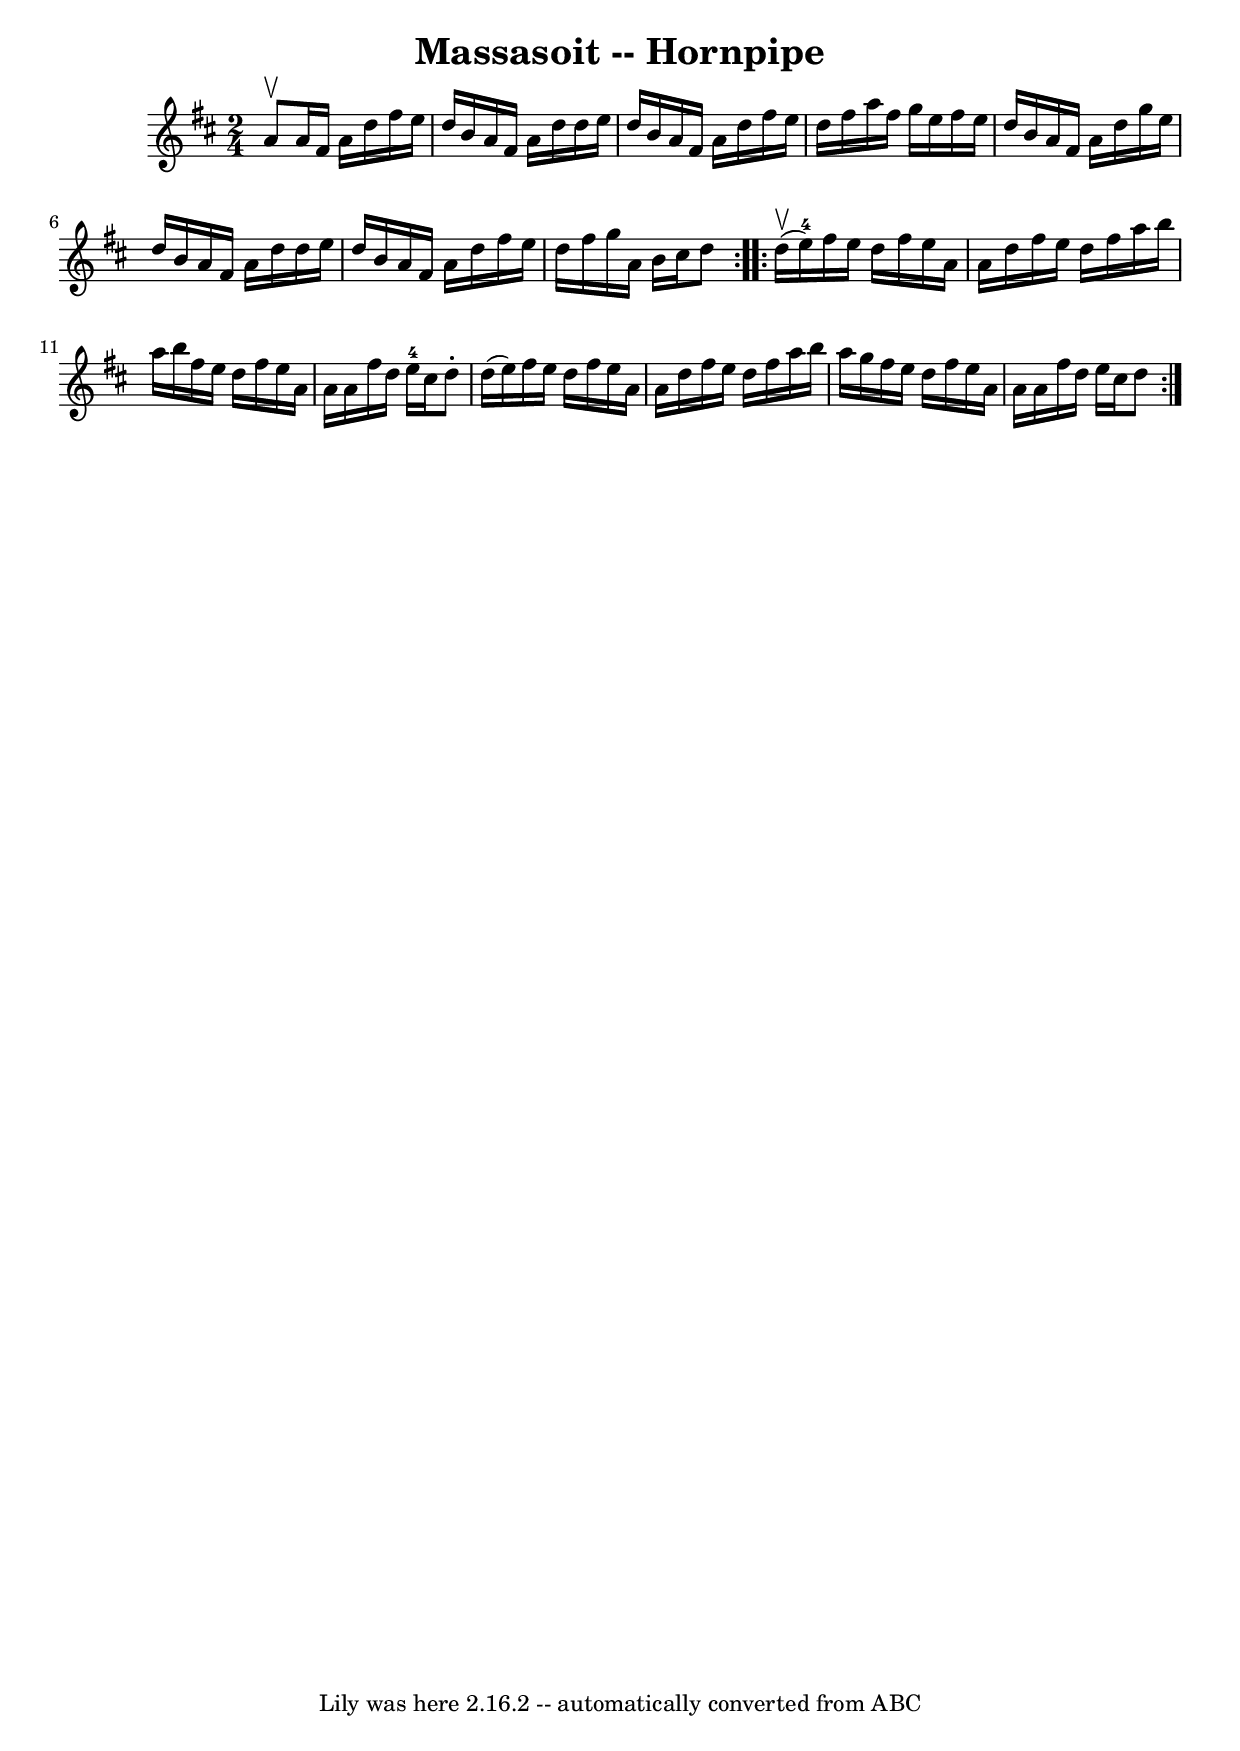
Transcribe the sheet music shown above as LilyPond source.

\version "2.16.2"
\include "Mammoth.ily"
\header {
	%% book = "Cole's 1000 Fiddle Tunes"
	crossRefNumber = "1"
	footnotes = ""
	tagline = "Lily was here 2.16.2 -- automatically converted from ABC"
	title = "Massasoit -- Hornpipe"
}
voicedefault =  {


\repeat volta 2 {
\time 2/4 
\key d \major a'8^\upbow |
 a'16 fis'16 a'16    
d''16 fis''16 e''16 d''16 b'16  |
 a'16 fis'16 a'16   
 d''16 d''16 e''16 d''16 b'16  |
 a'16 fis'16 a'16    
d''16 fis''16 e''16 d''16 fis''16  |
 a''16 fis''16    
g''16 e''16 fis''16 e''16 d''16 b'16  |
 a'16    
fis'16 a'16 d''16 g''16 e''16 d''16 b'16  |
 a'16    
fis'16 a'16 d''16 d''16 e''16 d''16 b'16  |
 a'16    
fis'16 a'16 d''16 fis''16 e''16 d''16 fis''16  |
   
g''16 a'16 b'16 cis''16 d''8  }     \repeat volta 2 { d''16 
(^\upbow e''16-4) |
 fis''16 e''16 d''16 fis''16    
e''16 a'16 a'16 d''16  |
 fis''16 e''16 d''16 fis''16 
 a''16 b''16 a''16 b''16  |
 fis''16 e''16 d''16    
fis''16 e''16 a'16 a'16 a'16  |
 fis''16 d''16 e''16 
-4 cis''16 d''8 -. d''16 (e''16) |
 fis''16 e''16   
 d''16 fis''16 e''16 a'16 a'16 d''16  |
 fis''16    
e''16 d''16 fis''16 a''16 b''16 a''16 g''16  |
   
fis''16 e''16 d''16 fis''16 e''16 a'16 a'16 a'16  |
 
 fis''16 d''16 e''16 cis''16 d''8  }   
}

\score{
    <<

	\context Staff="default"
	{
	    \voicedefault 
	}

    >>
	\layout {
	}
	\midi {}
}
